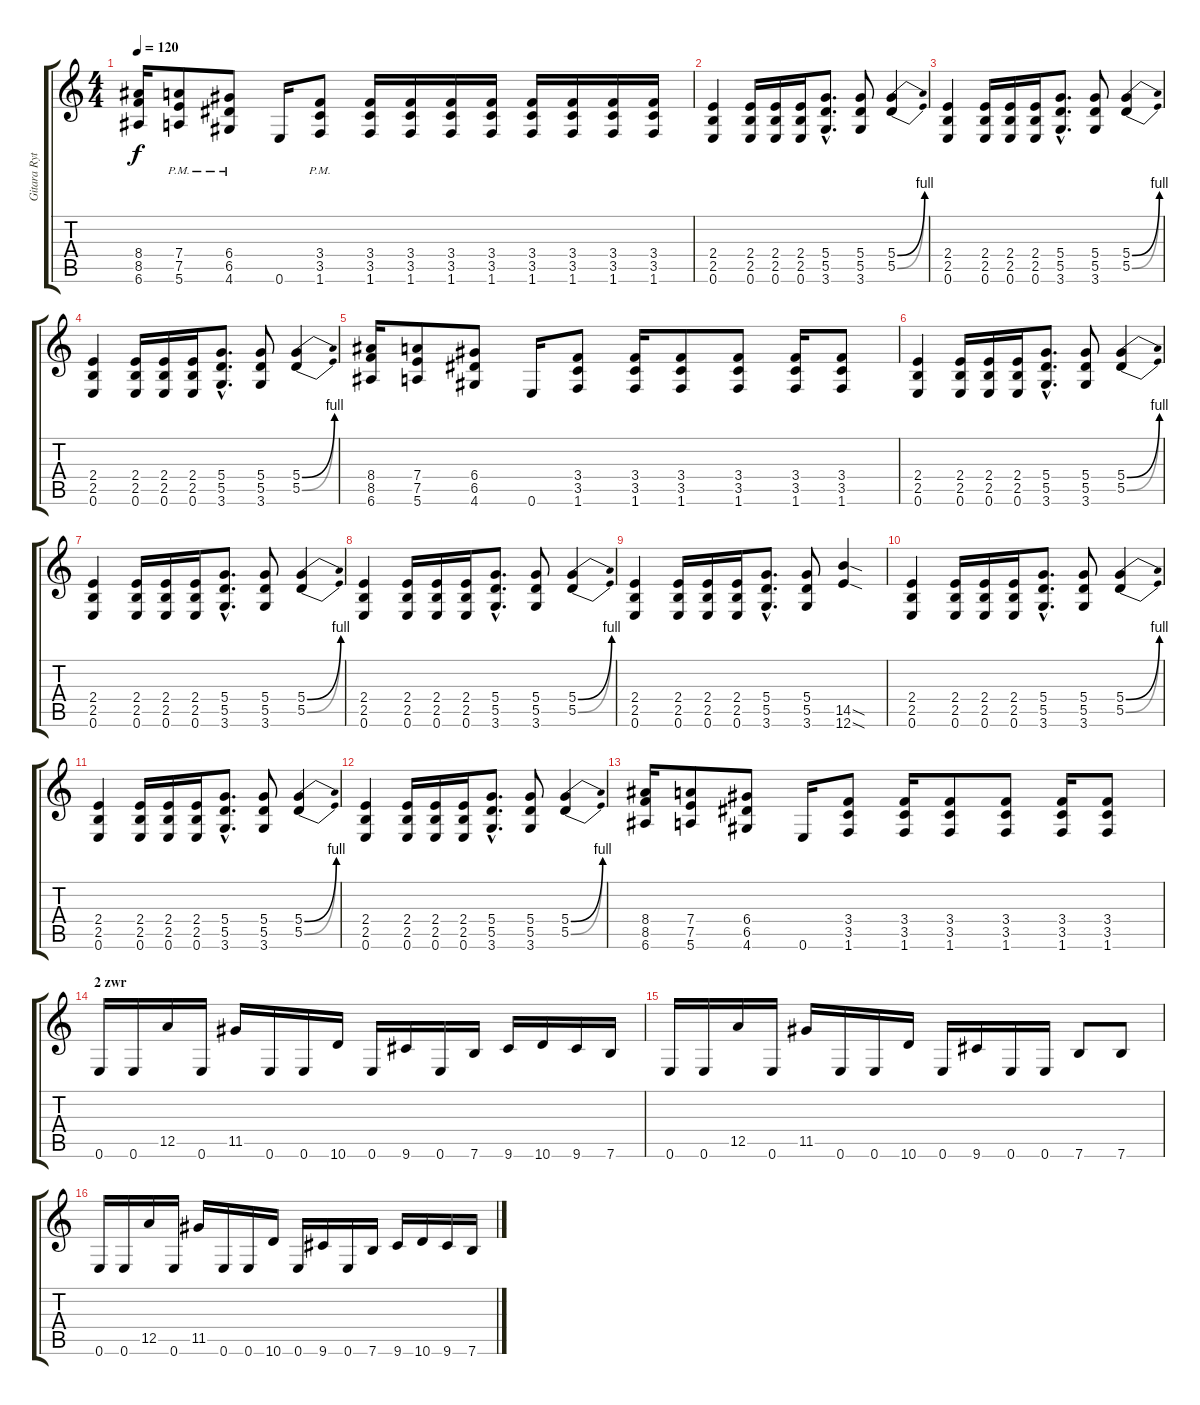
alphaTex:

\track ("Gitara Rytm" "Gitara Ryt") {instrument distortionguitar}
\staff {score tabs}
\tuning (E4 B3 G3 D3 A2 E2) {hide}
\ts (4 4)
\tempo 120
\clef g2
\ks c
(8.4 8.5 6.6).16{dy f} (7.4{pm} 7.5 5.6).8 (6.4{pm} 6.5 4.6).8 0.6.16 (3.4{pm} 3.5 1.6).8 (3.4 3.5 1.6).16 (3.4 3.5 1.6).16 (3.4 3.5 1.6).16 (3.4 3.5 1.6).16 (3.4 3.5 1.6).16 (3.4 3.5 1.6).16 (3.4 3.5 1.6).16 (3.4 3.5 1.6).16 |
(2.4 2.5 0.6).4 (2.4 2.5 0.6).16 (2.4 2.5 0.6).16 (2.4 2.5 0.6).16 (5.4{hac} 5.5{hac} 3.6{hac}).8{d} (5.4 5.5 3.6).8 (5.4{be (bend 0 0 60 4)} 5.5{be (bend 0 0 60 4)}).4 |
(2.4 2.5 0.6).4 (2.4 2.5 0.6).16 (2.4 2.5 0.6).16 (2.4 2.5 0.6).16 (5.4{hac} 5.5{hac} 3.6{hac}).8{d} (5.4 5.5 3.6).8 (5.4{be (bend 0 0 60 4)} 5.5{be (bend 0 0 60 4)}).4 |
(2.4 2.5 0.6).4 (2.4 2.5 0.6).16 (2.4 2.5 0.6).16 (2.4 2.5 0.6).16 (5.4{hac} 5.5{hac} 3.6{hac}).8{d} (5.4 5.5 3.6).8 (5.4{be (bend 0 0 60 4)} 5.5{be (bend 0 0 60 4)}).4 |
(8.4 8.5 6.6).16 (7.4 7.5 5.6).8 (6.4 6.5 4.6).8 0.6.16 (3.4 3.5 1.6).8 (3.4 3.5 1.6).16 (3.4 3.5 1.6).8 (3.4 3.5 1.6).8 (3.4 3.5 1.6).16 (3.4 3.5 1.6).8 |
(2.4 2.5 0.6).4 (2.4 2.5 0.6).16 (2.4 2.5 0.6).16 (2.4 2.5 0.6).16 (5.4{hac} 5.5{hac} 3.6{hac}).8{d} (5.4 5.5 3.6).8 (5.4{be (bend 0 0 60 4)} 5.5{be (bend 0 0 60 4)}).4 |
(2.4 2.5 0.6).4 (2.4 2.5 0.6).16 (2.4 2.5 0.6).16 (2.4 2.5 0.6).16 (5.4{hac} 5.5{hac} 3.6{hac}).8{d} (5.4 5.5 3.6).8 (5.4{be (bend 0 0 60 4)} 5.5{be (bend 0 0 60 4)}).4 |
(2.4 2.5 0.6).4 (2.4 2.5 0.6).16 (2.4 2.5 0.6).16 (2.4 2.5 0.6).16 (5.4{hac} 5.5{hac} 3.6{hac}).8{d} (5.4 5.5 3.6).8 (5.4{be (bend 0 0 60 4)} 5.5{be (bend 0 0 60 4)}).4 |
(2.4 2.5 0.6).4 (2.4 2.5 0.6).16 (2.4 2.5 0.6).16 (2.4 2.5 0.6).16 (5.4{hac} 5.5{hac} 3.6{hac}).8{d} (5.4 5.5 3.6).8 (14.5{sod} 12.6{sod}).4 |
(2.4 2.5 0.6).4 (2.4 2.5 0.6).16 (2.4 2.5 0.6).16 (2.4 2.5 0.6).16 (5.4{hac} 5.5{hac} 3.6{hac}).8{d} (5.4 5.5 3.6).8 (5.4{be (bend 0 0 60 4)} 5.5{be (bend 0 0 60 4)}).4 |
(2.4 2.5 0.6).4 (2.4 2.5 0.6).16 (2.4 2.5 0.6).16 (2.4 2.5 0.6).16 (5.4{hac} 5.5{hac} 3.6{hac}).8{d} (5.4 5.5 3.6).8 (5.4{be (bend 0 0 60 4)} 5.5{be (bend 0 0 60 4)}).4 |
(2.4 2.5 0.6).4 (2.4 2.5 0.6).16 (2.4 2.5 0.6).16 (2.4 2.5 0.6).16 (5.4{hac} 5.5{hac} 3.6{hac}).8{d} (5.4 5.5 3.6).8 (5.4{be (bend 0 0 60 4)} 5.5{be (bend 0 0 60 4)}).4 |
(8.4 8.5 6.6).16 (7.4 7.5 5.6).8 (6.4 6.5 4.6).8 0.6.16 (3.4 3.5 1.6).8 (3.4 3.5 1.6).16 (3.4 3.5 1.6).8 (3.4 3.5 1.6).8 (3.4 3.5 1.6).16 (3.4 3.5 1.6).8 |
\section ("" "2 zwr")
0.6.16 0.6.16 12.5.16 0.6.16 11.5.16 0.6.16 0.6.16 10.6.16 0.6.16 9.6.16 0.6.16 7.6.16 9.6.16 10.6.16 9.6.16 7.6.16 |
0.6.16 0.6.16 12.5.16 0.6.16 11.5.16 0.6.16 0.6.16 10.6.16 0.6.16 9.6.16 0.6.16 0.6.16 7.6.8 7.6.8 |
0.6.16 0.6.16 12.5.16 0.6.16 11.5.16 0.6.16 0.6.16 10.6.16 0.6.16 9.6.16 0.6.16 7.6.16 9.6.16 10.6.16 9.6.16 7.6.16
